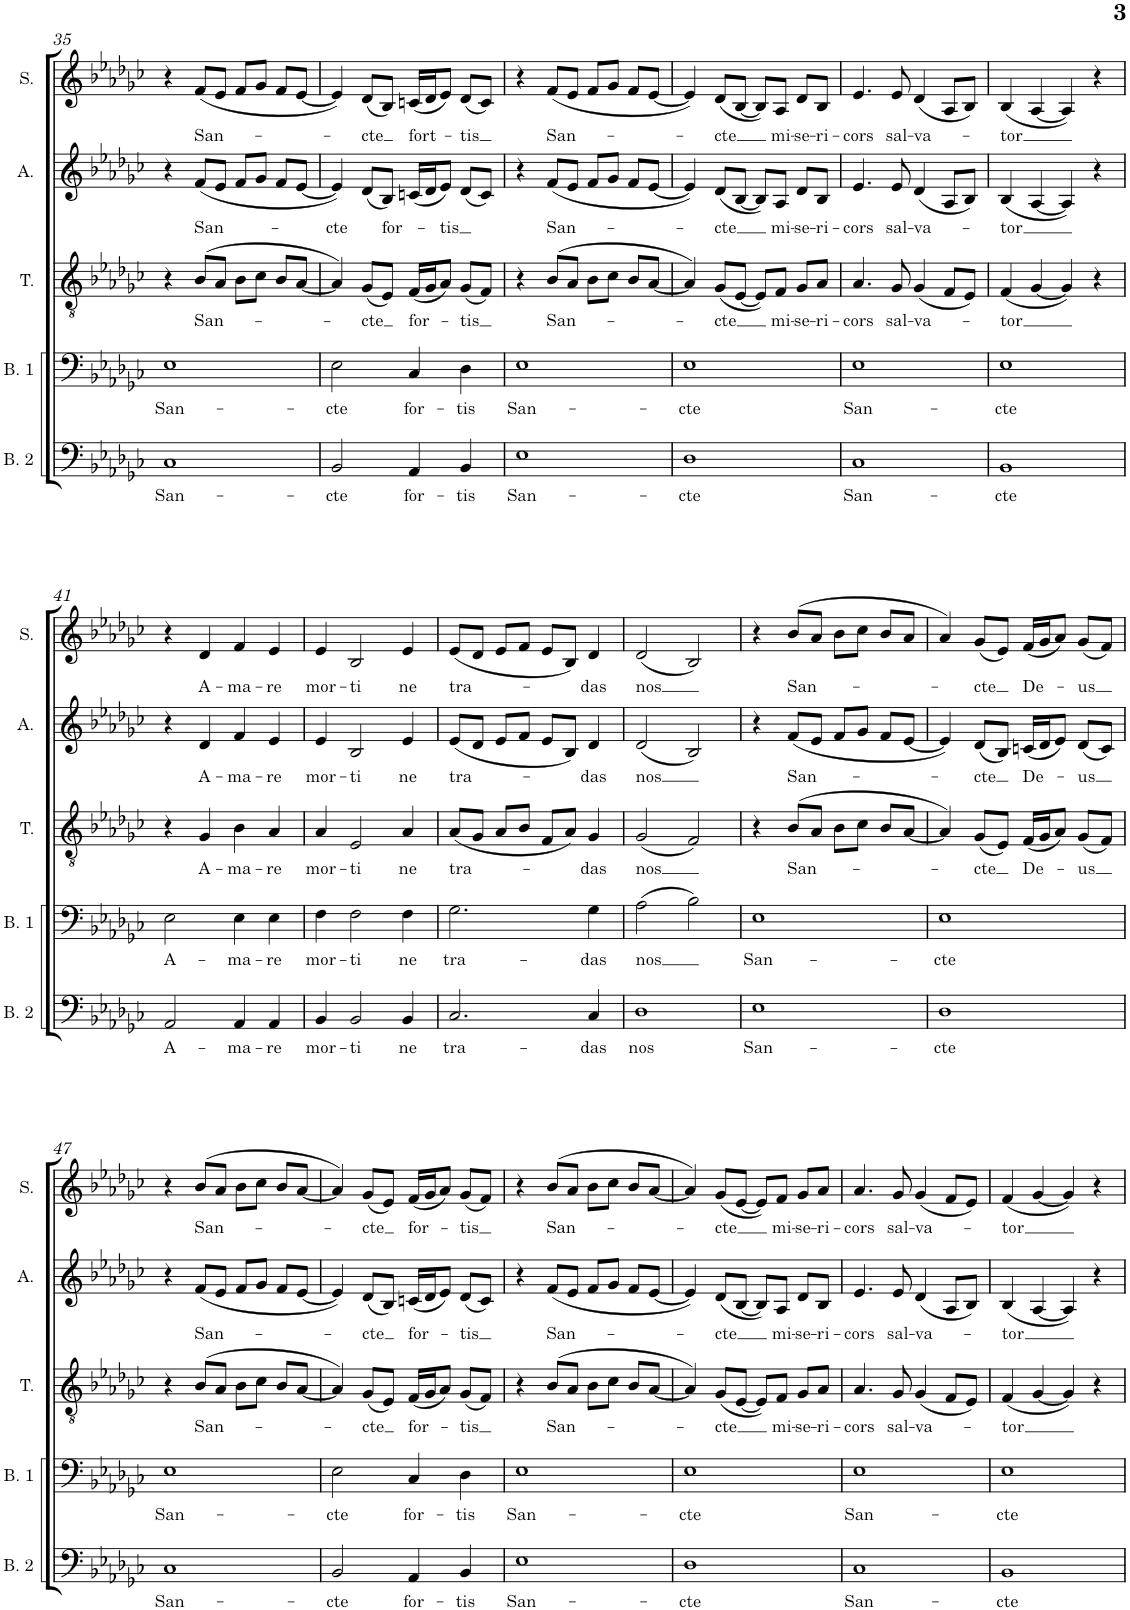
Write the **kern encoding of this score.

**kern	**text	**kern	**text	**kern	**text	**kern	**text	**kern	**text
*part5	*part5	*part4	*part4	*part3	*part3	*part2	*part2	*part1	*part1
*staff5	*staff5	*staff4	*staff4	*staff3	*staff3	*staff2	*staff2	*staff1	*staff1
*I"Basse 2	*	*I"Basse 1	*	*I"Ténor	*	*I"Alto	*	*I"Soprano	*
*I'B. 2	*	*I'B. 1	*	*I'T.	*	*I'A.	*	*I'S.	*
!!LO:PB:g=z
*clefF4	*	*clefF4	*	*clefGv2	*	*clefG2	*	*clefG2	*
*k[b-e-a-d-g-c-]	*	*k[b-e-a-d-g-c-]	*	*k[b-e-a-d-g-c-]	*	*k[b-e-a-d-g-c-]	*	*k[b-e-a-d-g-c-]	*
*M4/4	*	*M4/4	*	*M4/4	*	*M4/4	*	*M4/4	*
*met(c)	*	*met(c)	*	*met(c)	*	*met(c)	*	*met(c)	*
=35	=35	=35	=35	=35	=35	=35	=35	=35	=35
!	!LO:LY:b	!	!LO:LY:b	!	!	!	!	!	!
1C-	San-	1E-	San-	4r	.	4r	.	4r	.
!	!	!	!	!	!LO:LY:b	!	!LO:LY:b	!	!LO:LY:b
.	.	.	.	(8B-/L	San-	(8f/L	San-	(8f/L	San-
.	.	.	.	8A-/J	.	8e-/J	.	8e-/J	.
.	.	.	.	8B-\L	.	8f/L	.	8f/L	.
.	.	.	.	8c-\J	.	8g-/J	.	8g-/J	.
.	.	.	.	8B-/L	.	8f/L	.	8f/L	.
.	.	.	.	[8A-/J	.	[8e-/J	.	[8e-/J	.
=36	=36	=36	=36	=36	=36	=36	=36	=36	=36
!	!LO:LY:b	!	!LO:LY:b	!	!	!	!LO:LY:b	!	!
2BB-/	-cte	2E-\	-cte	4A-/])	.	4e-/])	-cte	4e-/])	.
!	!	!	!	!	!LO:LY:b	!	!	!	!LO:LY:b
.	.	.	.	(8G-/L	-cte	(8d-/L	.	(8d-/L	-cte
!	!	!	!	!	!	!	!LO:LY:b	!	!
.	.	.	.	8E-/J)	.	8B-/J)	for-	8B-/J)	.
!	!LO:LY:b	!	!LO:LY:b	!	!LO:LY:b	!	!	!	!LO:LY:b
4AA-/	for-	4C-/	for-	(16F/LL	for-	(16cn/LL	.	(16cn/LL	fort-
.	.	.	.	16G-/J	.	16d-/J	.	16d-/J	.
!	!	!	!	!	!	!	!LO:LY:b	!	!
.	.	.	.	8A-/J)	.	8e-/J)	-tis	8e-/J)	.
!	!LO:LY:b	!	!LO:LY:b	!	!LO:LY:b	!	!	!	!LO:LY:b
4BB-/	-tis	4D-\	-tis	(8G-/L	-tis	(8d-/L	.	(8d-/L	-tis
.	.	.	.	8F/J)	.	8c/J)	.	8c/J)	.
=37	=37	=37	=37	=37	=37	=37	=37	=37	=37
!	!LO:LY:b	!	!LO:LY:b	!	!	!	!	!	!
1E-	San-	1E-	San-	4r	.	4r	.	4r	.
!	!	!	!	!	!LO:LY:b	!	!LO:LY:b	!	!LO:LY:b
.	.	.	.	(8B-/L	San-	(8f/L	San-	(8f/L	San-
.	.	.	.	8A-/J	.	8e-/J	.	8e-/J	.
.	.	.	.	8B-\L	.	8f/L	.	8f/L	.
.	.	.	.	8c-\J	.	8g-/J	.	8g-/J	.
.	.	.	.	8B-/L	.	8f/L	.	8f/L	.
.	.	.	.	[8A-/J	.	[8e-/J	.	[8e-/J	.
=38	=38	=38	=38	=38	=38	=38	=38	=38	=38
!	!LO:LY:b	!	!LO:LY:b	!	!	!	!	!	!
1D-	-cte	1E-	-cte	4A-/])	.	4e-/])	.	4e-/])	.
!	!	!	!	!	!LO:LY:b	!	!LO:LY:b	!	!LO:LY:b
.	.	.	.	(8G-/L	-cte	(8d-/L	-cte	(8d-/L	-cte
.	.	.	.	[8E-/J	.	[8B-/J	.	[8B-/J	.
.	.	.	.	8E-/L])	.	8B-/L])	.	8B-/L])	.
!	!	!	!	!	!LO:LY:b	!	!LO:LY:b	!	!LO:LY:b
.	.	.	.	8F/J	mi-	8A-/J	mi-	8A-/J	mi-
!	!	!	!	!	!LO:LY:b	!	!LO:LY:b	!	!LO:LY:b
.	.	.	.	8G-/L	-se-	8d-/L	-se-	8d-/L	-se-
!	!	!	!	!	!LO:LY:b	!	!LO:LY:b	!	!LO:LY:b
.	.	.	.	8A-/J	-ri-	8B-/J	-ri-	8B-/J	-ri-
=39	=39	=39	=39	=39	=39	=39	=39	=39	=39
!	!LO:LY:b	!	!LO:LY:b	!	!LO:LY:b	!	!LO:LY:b	!	!LO:LY:b
1C-	San-	1E-	San-	4.A-/	-cors	4.e-/	-cors	4.e-/	-cors
!	!	!	!	!	!LO:LY:b	!	!LO:LY:b	!	!LO:LY:b
.	.	.	.	8G-/	sal-	8e-/	sal-	8e-/	sal-
!	!	!	!	!	!LO:LY:b	!	!LO:LY:b	!	!LO:LY:b
.	.	.	.	(4G-/	-va-	(4d-/	-va-	(4d-/	-va-
.	.	.	.	8F/L	.	8A-/L	.	8A-/L	.
.	.	.	.	8E-/J)	.	8B-/J)	.	8B-/J)	.
=40	=40	=40	=40	=40	=40	=40	=40	=40	=40
!	!LO:LY:b	!	!LO:LY:b	!	!LO:LY:b	!	!LO:LY:b	!	!LO:LY:b
1BB-	-cte	1E-	-cte	(4F/	-tor	(4B-/	-tor	(4B-/	-tor
.	.	.	.	[4G-/	.	[4A-/	.	[4A-/	.
.	.	.	.	4G-/])	.	4A-/])	.	4A-/])	.
.	.	.	.	4r	.	4r	.	4r	.
!!LO:LB:g=z
=41	=41	=41	=41	=41	=41	=41	=41	=41	=41
!	!LO:LY:b	!	!LO:LY:b	!	!	!	!	!	!
2AA-/	A-	2E-\	A-	4r	.	4r	.	4r	.
!	!	!	!	!	!LO:LY:b	!	!LO:LY:b	!	!LO:LY:b
.	.	.	.	4G-/	A-	4d-/	A-	4d-/	A-
!	!LO:LY:b	!	!LO:LY:b	!	!LO:LY:b	!	!LO:LY:b	!	!LO:LY:b
4AA-/	-ma-	4E-\	-ma-	4B-\	-ma-	4f/	-ma-	4f/	-ma-
!	!LO:LY:b	!	!LO:LY:b	!	!LO:LY:b	!	!LO:LY:b	!	!LO:LY:b
4AA-/	-re	4E-\	-re	4A-/	-re	4e-/	-re	4e-/	-re
=42	=42	=42	=42	=42	=42	=42	=42	=42	=42
!	!LO:LY:b	!	!LO:LY:b	!	!LO:LY:b	!	!LO:LY:b	!	!LO:LY:b
4BB-/	mor-	4F\	mor-	4A-/	mor-	4e-/	mor-	4e-/	mor-
!	!LO:LY:b	!	!LO:LY:b	!	!LO:LY:b	!	!LO:LY:b	!	!LO:LY:b
2BB-/	-ti	2F\	-ti	2E-/	-ti	2B-/	-ti	2B-/	-ti
!	!LO:LY:b	!	!LO:LY:b	!	!LO:LY:b	!	!LO:LY:b	!	!LO:LY:b
4BB-/	ne	4F\	ne	4A-/	ne	4e-/	ne	4e-/	ne
=43	=43	=43	=43	=43	=43	=43	=43	=43	=43
!	!LO:LY:b	!	!LO:LY:b	!	!LO:LY:b	!	!LO:LY:b	!	!LO:LY:b
2.C-/	tra-	2.G-\	tra-	(8A-/L	tra-	(8e-/L	tra-	(8e-/L	tra-
.	.	.	.	8G-/J	.	8d-/J	.	8d-/J	.
.	.	.	.	8A-/L	.	8e-/L	.	8e-/L	.
.	.	.	.	8B-/J	.	8f/J	.	8f/J	.
.	.	.	.	8F/L	.	8e-/L	.	8e-/L	.
.	.	.	.	8A-/J)	.	8B-/J)	.	8B-/J)	.
!	!LO:LY:b	!	!LO:LY:b	!	!LO:LY:b	!	!LO:LY:b	!	!LO:LY:b
4C-/	-das	4G-\	-das	4G-/	-das	4d-/	-das	4d-/	-das
=44	=44	=44	=44	=44	=44	=44	=44	=44	=44
!	!LO:LY:b	!	!LO:LY:b	!	!LO:LY:b	!	!LO:LY:b	!	!LO:LY:b
1D-	nos	(2A-\	nos	(2G-/	nos	(2d-/	nos	(2d-/	nos
.	.	2B-\)	.	2F/)	.	2B-/)	.	2B-/)	.
=45	=45	=45	=45	=45	=45	=45	=45	=45	=45
!	!LO:LY:b	!	!LO:LY:b	!	!	!	!	!	!
1E-	San-	1E-	San-	4r	.	4r	.	4r	.
!	!	!	!	!	!LO:LY:b	!	!LO:LY:b	!	!LO:LY:b
.	.	.	.	(8B-/L	San-	(8f/L	San-	(8b-/L	San-
.	.	.	.	8A-/J	.	8e-/J	.	8a-/J	.
.	.	.	.	8B-\L	.	8f/L	.	8b-\L	.
.	.	.	.	8c-\J	.	8g-/J	.	8cc-\J	.
.	.	.	.	8B-/L	.	8f/L	.	8b-/L	.
.	.	.	.	[8A-/J	.	[8e-/J	.	8a-/J	.
=46	=46	=46	=46	=46	=46	=46	=46	=46	=46
!	!LO:LY:b	!	!LO:LY:b	!	!	!	!	!	!
1D-	-cte	1E-	-cte	4A-/])	.	4e-/])	.	4a-/)	.
!	!	!	!	!	!LO:LY:b	!	!LO:LY:b	!	!LO:LY:b
.	.	.	.	(8G-/L	-cte	(8d-/L	-cte	(8g-/L	-cte
.	.	.	.	8E-/J)	.	8B-/J)	.	8e-/J)	.
!	!	!	!	!	!LO:LY:b	!	!LO:LY:b	!	!LO:LY:b
.	.	.	.	(16F/LL	De-	(16cn/LL	De-	(16f/LL	De-
.	.	.	.	16G-/J	.	16d-/J	.	16g-/J	.
.	.	.	.	8A-/J)	.	8e-/J)	.	8a-/J)	.
!	!	!	!	!	!LO:LY:b	!	!LO:LY:b	!	!LO:LY:b
.	.	.	.	(8G-/L	-us	(8d-/L	-us	(8g-/L	-us
.	.	.	.	8F/J)	.	8c/J)	.	8f/J)	.
!!LO:LB:g=z
=47	=47	=47	=47	=47	=47	=47	=47	=47	=47
!	!LO:LY:b	!	!LO:LY:b	!	!	!	!	!	!
1C-	San-	1E-	San-	4r	.	4r	.	4r	.
!	!	!	!	!	!LO:LY:b	!	!LO:LY:b	!	!LO:LY:b
.	.	.	.	(8B-/L	San-	(8f/L	San-	(8b-/L	San-
.	.	.	.	8A-/J	.	8e-/J	.	8a-/J	.
.	.	.	.	8B-\L	.	8f/L	.	8b-\L	.
.	.	.	.	8c-\J	.	8g-/J	.	8cc-\J	.
.	.	.	.	8B-/L	.	8f/L	.	8b-/L	.
.	.	.	.	[8A-/J	.	[8e-/J	.	[8a-/J	.
=48	=48	=48	=48	=48	=48	=48	=48	=48	=48
!	!LO:LY:b	!	!LO:LY:b	!	!	!	!	!	!
2BB-/	-cte	2E-\	-cte	4A-/])	.	4e-/])	.	4a-/])	.
!	!	!	!	!	!LO:LY:b	!	!LO:LY:b	!	!LO:LY:b
.	.	.	.	(8G-/L	-cte	(8d-/L	-cte	(8g-/L	-cte
.	.	.	.	8E-/J)	.	8B-/J)	.	8e-/J)	.
!	!LO:LY:b	!	!LO:LY:b	!	!LO:LY:b	!	!LO:LY:b	!	!LO:LY:b
4AA-/	for-	4C-/	for-	(16F/LL	for-	(16cn/LL	for-	(16f/LL	for-
.	.	.	.	16G-/J	.	16d-/J	.	16g-/J	.
.	.	.	.	8A-/J)	.	8e-/J)	.	8a-/J)	.
!	!LO:LY:b	!	!LO:LY:b	!	!LO:LY:b	!	!LO:LY:b	!	!LO:LY:b
4BB-/	-tis	4D-\	-tis	(8G-/L	-tis	(8d-/L	-tis	(8g-/L	-tis
.	.	.	.	8F/J)	.	8c/J)	.	8f/J)	.
=49	=49	=49	=49	=49	=49	=49	=49	=49	=49
!	!LO:LY:b	!	!LO:LY:b	!	!	!	!	!	!
1E-	San-	1E-	San-	4r	.	4r	.	4r	.
!	!	!	!	!	!LO:LY:b	!	!LO:LY:b	!	!LO:LY:b
.	.	.	.	(8B-/L	San-	(8f/L	San-	(8b-/L	San-
.	.	.	.	8A-/J	.	8e-/J	.	8a-/J	.
.	.	.	.	8B-\L	.	8f/L	.	8b-\L	.
.	.	.	.	8c-\J	.	8g-/J	.	8cc-\J	.
.	.	.	.	8B-/L	.	8f/L	.	8b-/L	.
.	.	.	.	[8A-/J	.	[8e-/J	.	[8a-/J	.
=50	=50	=50	=50	=50	=50	=50	=50	=50	=50
!	!LO:LY:b	!	!LO:LY:b	!	!	!	!	!	!
1D-	-cte	1E-	-cte	4A-/])	.	4e-/])	.	4a-/])	.
!	!	!	!	!	!LO:LY:b	!	!LO:LY:b	!	!LO:LY:b
.	.	.	.	(8G-/L	-cte	(8d-/L	-cte	(8g-/L	-cte
.	.	.	.	[8E-/J	.	[8B-/J	.	[8e-/J	.
.	.	.	.	8E-/L])	.	8B-/L])	.	8e-/L])	.
!	!	!	!	!	!LO:LY:b	!	!LO:LY:b	!	!LO:LY:b
.	.	.	.	8F/J	mi-	8A-/J	mi-	8f/J	mi-
!	!	!	!	!	!LO:LY:b	!	!LO:LY:b	!	!LO:LY:b
.	.	.	.	8G-/L	-se-	8d-/L	-se-	8g-/L	-se-
!	!	!	!	!	!LO:LY:b	!	!LO:LY:b	!	!LO:LY:b
.	.	.	.	8A-/J	-ri-	8B-/J	-ri-	8a-/J	-ri-
=51	=51	=51	=51	=51	=51	=51	=51	=51	=51
!	!LO:LY:b	!	!LO:LY:b	!	!LO:LY:b	!	!LO:LY:b	!	!LO:LY:b
1C-	San-	1E-	San-	4.A-/	-cors	4.e-/	-cors	4.a-/	-cors
!	!	!	!	!	!LO:LY:b	!	!LO:LY:b	!	!LO:LY:b
.	.	.	.	8G-/	sal-	8e-/	sal-	8g-/	sal-
!	!	!	!	!	!LO:LY:b	!	!LO:LY:b	!	!LO:LY:b
.	.	.	.	(4G-/	-va-	(4d-/	-va-	(4g-/	-va-
.	.	.	.	8F/L	.	8A-/L	.	8f/L	.
.	.	.	.	8E-/J)	.	8B-/J)	.	8e-/J)	.
=52	=52	=52	=52	=52	=52	=52	=52	=52	=52
!	!LO:LY:b	!	!LO:LY:b	!	!LO:LY:b	!	!LO:LY:b	!	!LO:LY:b
1BB-	-cte	1E-	-cte	(4F/	-tor	(4B-/	-tor	(4f/	-tor
.	.	.	.	[4G-/	.	[4A-/	.	[4g-/	.
.	.	.	.	4G-/])	.	4A-/])	.	4g-/])	.
.	.	.	.	4r	.	4r	.	4r	.
=	=	=	=	=	=	=	=	=	=
*-	*-	*-	*-	*-	*-	*-	*-	*-	*-
